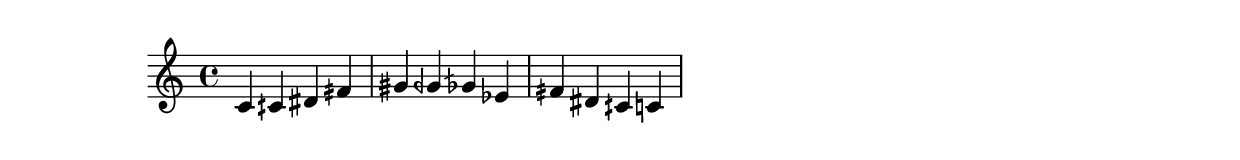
%% Do not edit this file; it is auto-generated from input/new
%% This file is in the public domain.
%% Note: this file works from version 2.12.0
\version "2.13.1"
\header {
%% Translation of GIT committish: 33d87eaa6928c0242687fc2361e89de854161c1d
  texidoces = "
El «Makam» es un tipo de melodía de Turquía que
utiliza intervalos microtonales de 1/9 de tono.  Consulte el
archivo de inicio @code{makam.ly} (véase el 'Manual de
aprendizaje @version{}, 4.6.3 Otras fuentes de información' para
averiguar la situación de este archivo) para ver detalles de los
nombres de las notas y las alteraciones.

"
  doctitlees = "El «Makam»"

  
%% Translation of GIT committish: 0364058d18eb91836302a567c18289209d6e9706
  texidocde = "
Makam ist eine türkische Melodie, in der 1/9-Tonabstände
eingesetzt werden.  Sehen Sie sich die Initialisierungsdatei
@code{makam.ly} für weiter Information zu Tonhöhenbezeichnungen
und Alterationen an (siehe
Handbuch zum Lernen @version{}, 4.6.3 Weitere Information zu
Hinweisen, wo diese Datei gespeichert ist)."
  
  doctitlede = "Makam-Beispiel"

  lsrtags = "pitches,world-music"
  texidoc = "Makam is a type of melody from Turkey using 1/9th-tone
microtonal alterations.  Consult the initialization file
@code{makam.ly} (see the `Learning Manual @version{},
4.6.3 Other sources of information' for the location of this file)
for details of pitch names and alterations."
  doctitle = "Makam example"
} % begin verbatim


% Initialize makam settings
\include "makam.ly"

\relative c' {
  \set Staff.keySignature = #`((6 . ,(- KOMA)) (3 . ,BAKIYE))
  c4 cc db fk
  gbm4 gfc gfb efk
  fk4 db cc c
}
